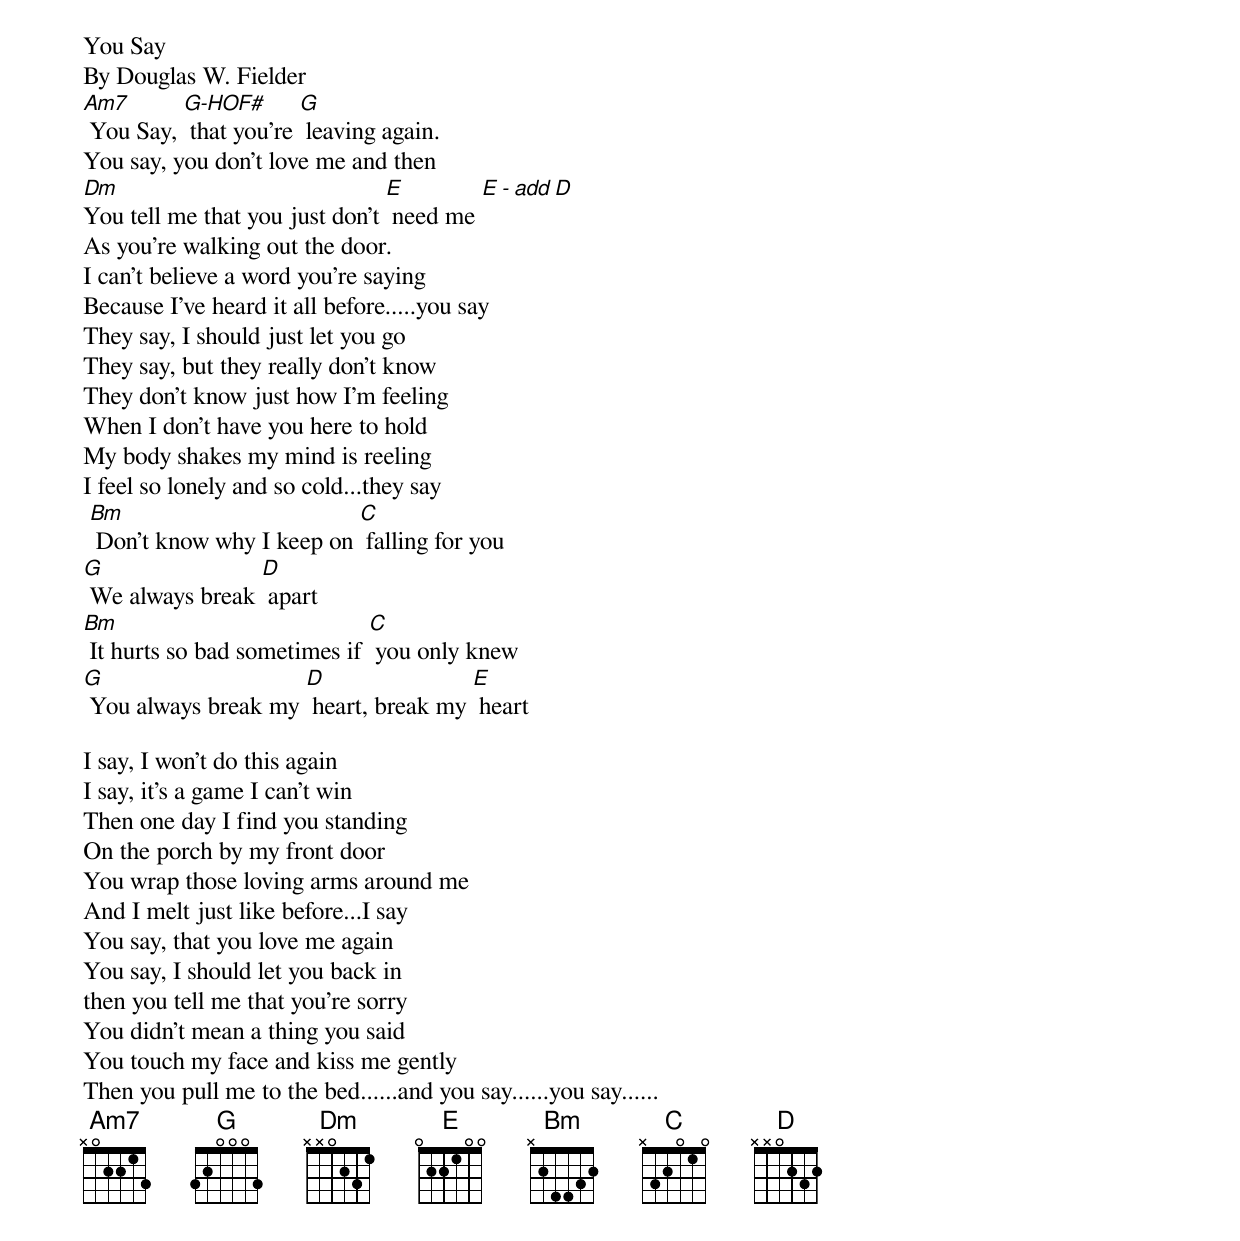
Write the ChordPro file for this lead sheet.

You Say
By Douglas W. Fielder
[Am7] You Say, [G-HOF#] that you're [G] leaving again.
You say, you don't love me and then
[Dm]You tell me that you just don't [E] need me [E - add D]
As you're walking out the door.
I can't believe a word you're saying
Because I've heard it all before.....you say
They say, I should just let you go
They say, but they really don't know
They don't know just how I'm feeling
When I don't have you here to hold
My body shakes my mind is reeling
I feel so lonely and so cold...they say
 [Bm] Don't know why I keep on [C] falling for you
[G] We always break [D] apart
[Bm] It hurts so bad sometimes if [C] you only knew
[G] You always break my [D] heart, break my [E] heart

I say, I won't do this again
I say, it's a game I can't win
Then one day I find you standing
On the porch by my front door
You wrap those loving arms around me
And I melt just like before...I say
You say, that you love me again
You say, I should let you back in
then you tell me that you're sorry
You didn't mean a thing you said
You touch my face and kiss me gently
Then you pull me to the bed......and you say......you say......
